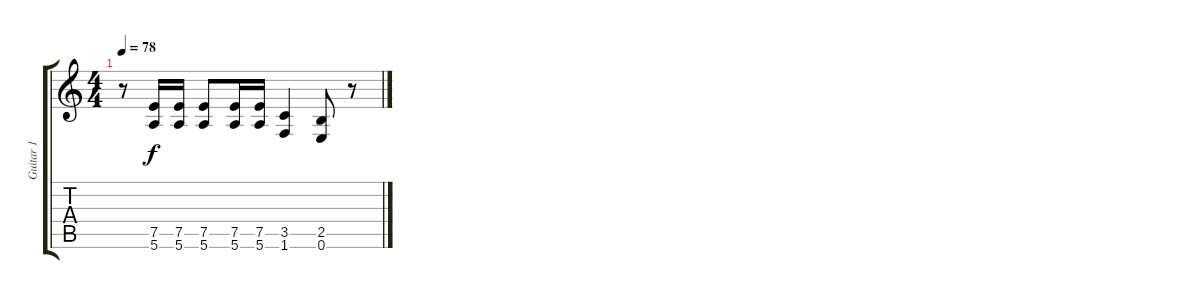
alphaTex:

\track ("Guitar 1" "Guitar 1") {instrument distortionguitar}
\staff {score tabs}
\tuning (E4 B3 G3 D3 A2 E2) {hide}
\ts (4 4)
\tempo 78
\clef g2
\ks c
r.8{dy f} (7.5 5.6).16 (7.5 5.6).16 (7.5 5.6).8 (7.5 5.6).16 (7.5 5.6).16 (3.5 1.6).4 (2.5 0.6).8 r.8
